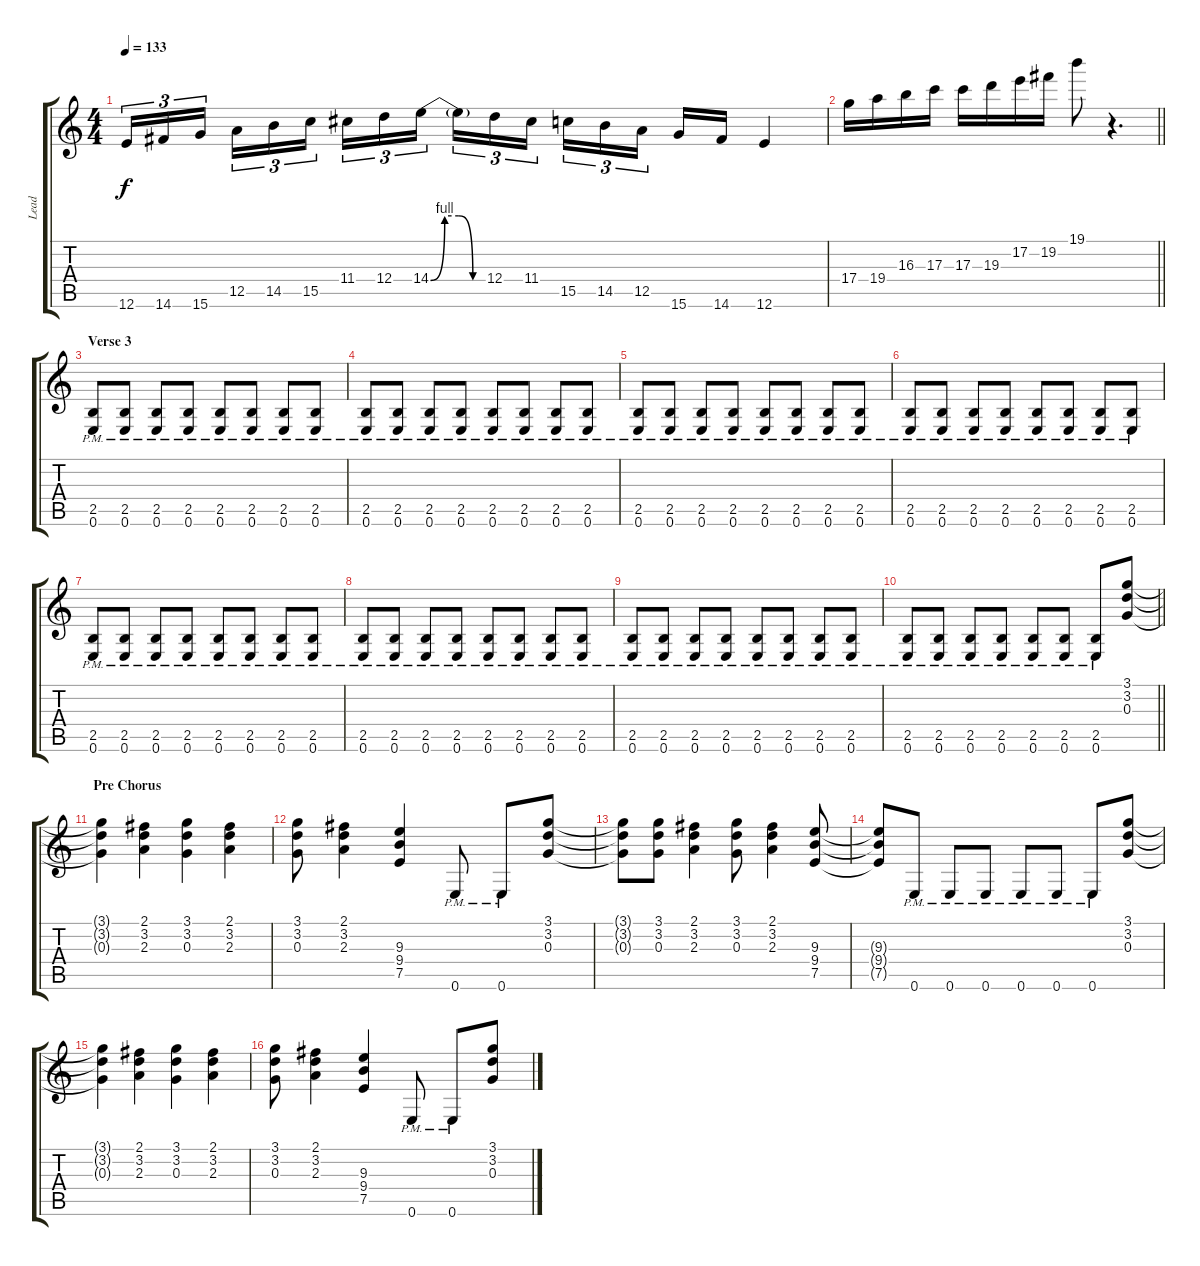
\track ("Lead" "Lead") {instrument overdrivenguitar}
\staff {score tabs}
\tuning (E4 B3 G3 D3 A2 E2) {hide}
\ts (4 4)
\tempo 133
\clef g2
\ks c
12.6.16{tu (3 2) dy f} 14.6.16{tu (3 2)} 15.6.16{tu (3 2) beam splitsecondary} 12.5.16{tu (3 2)} 14.5.16{tu (3 2)} 15.5.16{tu (3 2)} 11.4.16{tu (3 2)} 12.4.16{tu (3 2)} 14.4{be (custom 0 0 15 4 30 4 45 0 60 0)}.16{tu (3 2) beam splitsecondary} 14.4{t}.16{tu (3 2)} 12.4.16{tu (3 2)} 11.4.16{tu (3 2)} 15.5.16{tu (3 2)} 14.5.16{tu (3 2)} 12.5.16{tu (3 2) beam splitsecondary} 15.6.16 14.6.16 12.6.4 |
\barLineRight lightlight
17.4.16 19.4.16 16.3.16 17.3.16 17.3.16 19.3.16 17.2.16 19.2.16 19.1.8 r.4{d} |
\section ("" "Verse 3")
(2.5{pm} 0.6{pm}).8 (2.5{pm} 0.6{pm}).8 (2.5{pm} 0.6{pm}).8 (2.5{pm} 0.6{pm}).8 (2.5{pm} 0.6{pm}).8 (2.5{pm} 0.6{pm}).8 (2.5{pm} 0.6{pm}).8 (2.5{pm} 0.6{pm}).8 |
(2.5{pm} 0.6{pm}).8 (2.5{pm} 0.6{pm}).8 (2.5{pm} 0.6{pm}).8 (2.5{pm} 0.6{pm}).8 (2.5{pm} 0.6{pm}).8 (2.5{pm} 0.6{pm}).8 (2.5{pm} 0.6{pm}).8 (2.5{pm} 0.6{pm}).8 |
(2.5{pm} 0.6{pm}).8 (2.5{pm} 0.6{pm}).8 (2.5{pm} 0.6{pm}).8 (2.5{pm} 0.6{pm}).8 (2.5{pm} 0.6{pm}).8 (2.5{pm} 0.6{pm}).8 (2.5{pm} 0.6{pm}).8 (2.5{pm} 0.6{pm}).8 |
(2.5{pm} 0.6{pm}).8 (2.5{pm} 0.6{pm}).8 (2.5{pm} 0.6{pm}).8 (2.5{pm} 0.6{pm}).8 (2.5{pm} 0.6{pm}).8 (2.5{pm} 0.6{pm}).8 (2.5{pm} 0.6{pm}).8 (2.5{pm} 0.6{pm}).8 |
(2.5{pm} 0.6{pm}).8 (2.5{pm} 0.6{pm}).8 (2.5{pm} 0.6{pm}).8 (2.5{pm} 0.6{pm}).8 (2.5{pm} 0.6{pm}).8 (2.5{pm} 0.6{pm}).8 (2.5{pm} 0.6{pm}).8 (2.5{pm} 0.6{pm}).8 |
(2.5{pm} 0.6{pm}).8 (2.5{pm} 0.6{pm}).8 (2.5{pm} 0.6{pm}).8 (2.5{pm} 0.6{pm}).8 (2.5{pm} 0.6{pm}).8 (2.5{pm} 0.6{pm}).8 (2.5{pm} 0.6{pm}).8 (2.5{pm} 0.6{pm}).8 |
(2.5{pm} 0.6{pm}).8 (2.5{pm} 0.6{pm}).8 (2.5{pm} 0.6{pm}).8 (2.5{pm} 0.6{pm}).8 (2.5{pm} 0.6{pm}).8 (2.5{pm} 0.6{pm}).8 (2.5{pm} 0.6{pm}).8 (2.5{pm} 0.6{pm}).8 |
\barLineRight lightlight
(2.5{pm} 0.6{pm}).8 (2.5{pm} 0.6{pm}).8 (2.5{pm} 0.6{pm}).8 (2.5{pm} 0.6{pm}).8 (2.5{pm} 0.6{pm}).8 (2.5{pm} 0.6{pm}).8 (2.5{pm} 0.6{pm}).8 (3.1 3.2 0.3).8 |
\section ("" "Pre Chorus")
(3.1{t} 3.2{t} 0.3{t}).4 (2.1 3.2 2.3).4 (3.1 3.2 0.3).4 (2.1 3.2 2.3).4 |
(3.1 3.2 0.3).8 (2.1 3.2 2.3).4 (9.3 9.4 7.5).4 0.6{pm}.8 0.6{pm}.8 (3.1 3.2 0.3).8 |
(3.1{t} 3.2{t} 0.3{t}).8 (3.1 3.2 0.3).8 (2.1 3.2 2.3).4 (3.1 3.2 0.3).8 (2.1 3.2 2.3).4 (9.3 9.4 7.5).8 |
(9.3{t} 9.4{t} 7.5{t}).8 0.6{pm}.8 0.6{pm}.8 0.6{pm}.8 0.6{pm}.8 0.6{pm}.8 0.6{pm}.8 (3.1 3.2 0.3).8 |
(3.1{t} 3.2{t} 0.3{t}).4 (2.1 3.2 2.3).4 (3.1 3.2 0.3).4 (2.1 3.2 2.3).4 |
(3.1 3.2 0.3).8 (2.1 3.2 2.3).4 (9.3 9.4 7.5).4 0.6{pm}.8 0.6{pm}.8 (3.1 3.2 0.3).8
